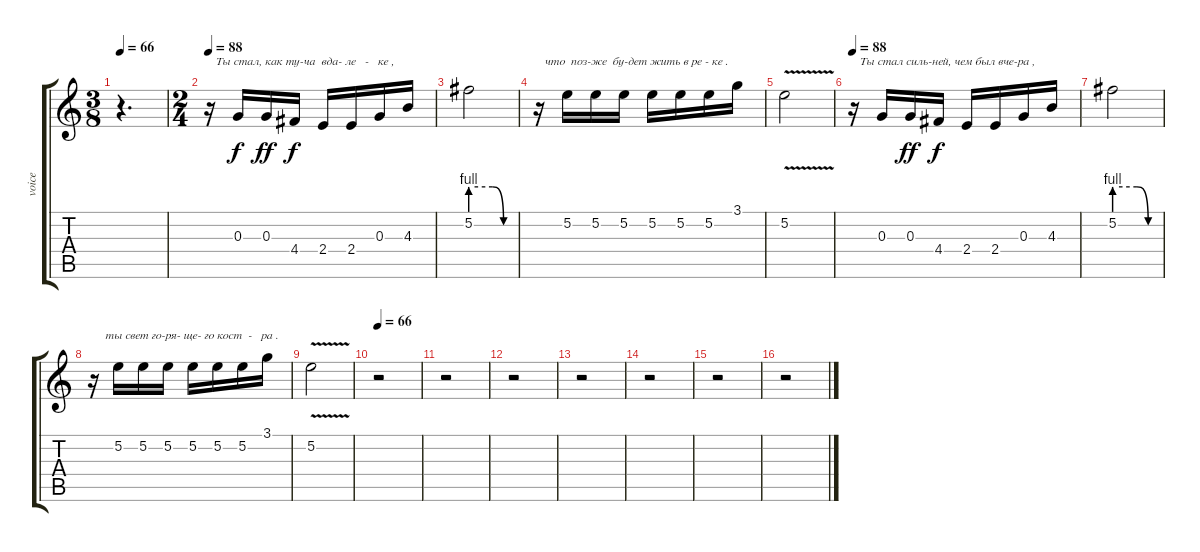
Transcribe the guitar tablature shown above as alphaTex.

\track ("voice" "voice") {instrument synthbass1}
\staff {score tabs}
\tuning (E4 B3 G3 D3 A2 E2) {hide}
\ts (3 8)
\tempo 66
\clef g2
\ks c
r.4{d dy f} |
\ts (2 4)
\tempo 88
r.16{txt "  Ты стал, как ту-ча  вда- ле   -   ке ," volume 16 instrument synthbass1} 0.3.16 0.3.16{dy ff} 4.4.16{dy f} 2.4.16 2.4.16 0.3.16 4.3.16 |
5.2{be (custom 0 4 30 4 45 0 60 0)}.2 |
r.16{txt "  что  поз-же  бу-дет жить в ре - ке ."} 5.2.16 5.2.16 5.2.16 5.2.16 5.2.16 5.2.16 3.1.16 |
5.2{v}.2 |
\tempo 88
r.16{txt "  Ты стал силь-ней, чем был вче-ра ,"} 0.3.16 0.3.16{dy ff} 4.4.16{dy f} 2.4.16 2.4.16 0.3.16 4.3.16 |
5.2{be (custom 0 4 30 4 45 0 60 0)}.2 |
r.16{txt "    ты свет го-ря- ще- го кост  -   ра ."} 5.2.16 5.2.16 5.2.16 5.2.16 5.2.16 5.2.16 3.1.16 |
5.2{v}.2 |
\tempo 66
r.2 |
r.2 |
r.2 |
r.2 |
r.2 |
r.2 |
r.2
